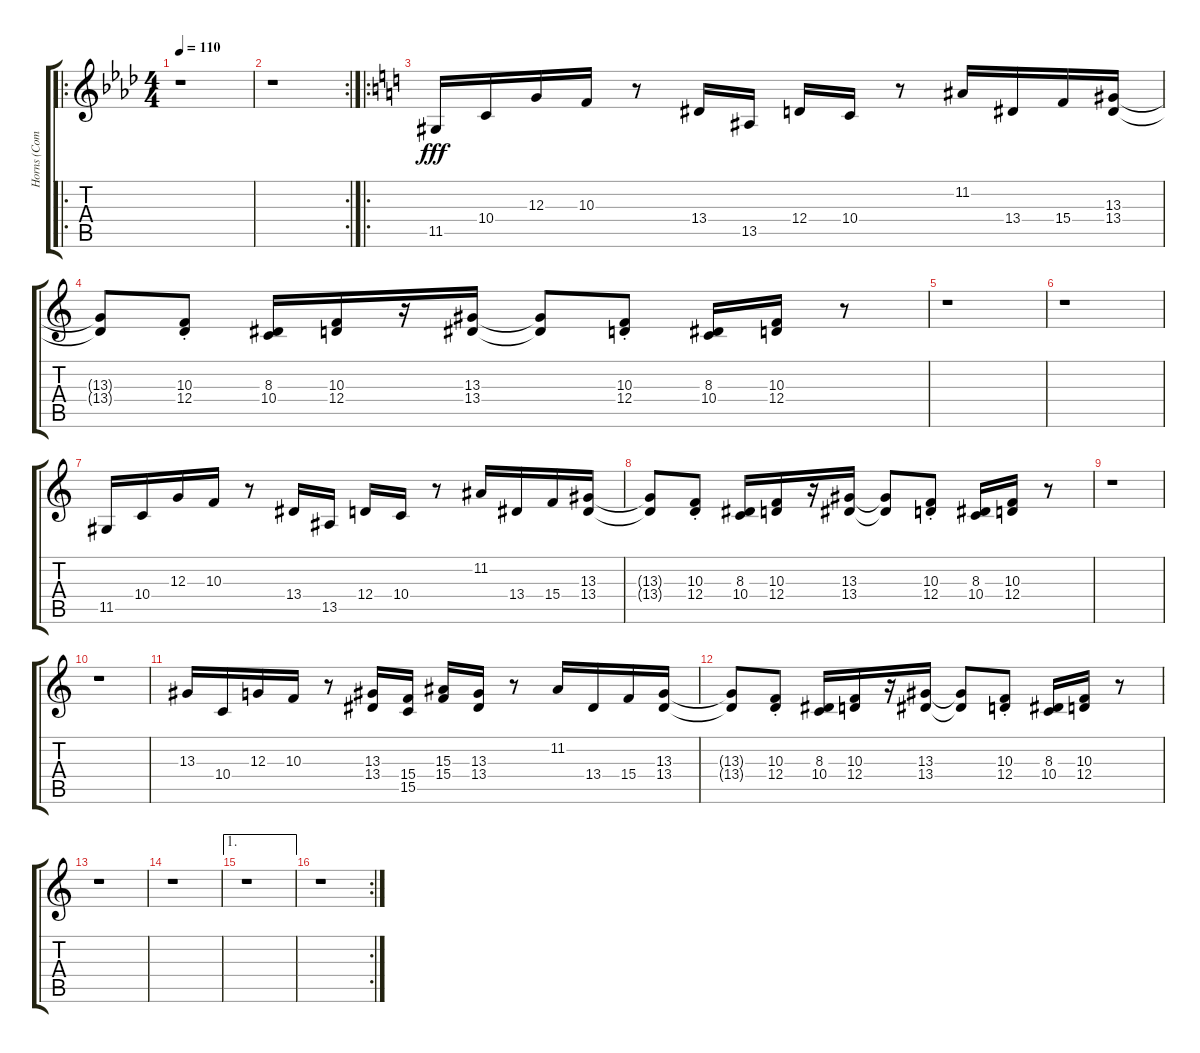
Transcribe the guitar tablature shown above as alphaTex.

\track ("Horns (Combined)" "Horns (Com") {instrument altosax}
\staff {score tabs}
\tuning (E4 B3 G3 D3 A2 E2) {hide}
\ro
\ts (4 4)
\tempo 110
\clef g2
\ks ab
r.1{dy fff instrument altosax} |
\rc 2
r.1 |
\ro
\ks c
11.5.16 10.4.16 12.3.16 10.3.16 r.8 13.4.16 13.5.16 12.4.16 10.4.16 r.8 11.2.16 13.4.16 15.4.16 (13.3 13.4).16 |
(13.3{t} 13.4{t}).8 (10.3{st} 12.4{st}).8 (8.3 10.4).16 (10.3 12.4).16 r.16 (13.3 13.4).16 (13.3{t} 13.4{t}).8 (10.3{st} 12.4{st}).8 (8.3 10.4).16 (10.3 12.4).16 r.8 |
r.1 |
r.1 |
11.5.16 10.4.16 12.3.16 10.3.16 r.8 13.4.16 13.5.16 12.4.16 10.4.16 r.8 11.2.16 13.4.16 15.4.16 (13.3 13.4).16 |
(13.3{t} 13.4{t}).8 (10.3{st} 12.4{st}).8 (8.3 10.4).16 (10.3 12.4).16 r.16 (13.3 13.4).16 (13.3{t} 13.4{t}).8 (10.3{st} 12.4{st}).8 (8.3 10.4).16 (10.3 12.4).16 r.8 |
r.1 |
r.1 |
13.3.16 10.4.16 12.3.16 10.3.16 r.8 (13.3 13.4).16 (15.4 15.5).16 (15.3 15.4).16 (13.3 13.4).16 r.8 11.2.16 13.4.16 15.4.16 (13.3 13.4).16 |
(13.3{t} 13.4{t}).8 (10.3{st} 12.4{st}).8 (8.3 10.4).16 (10.3 12.4).16 r.16 (13.3 13.4).16 (13.3{t} 13.4{t}).8 (10.3{st} 12.4{st}).8 (8.3 10.4).16 (10.3 12.4).16 r.8 |
r.1 |
r.1 |
\ae 1
r.1 |
\rc 2
r.1
